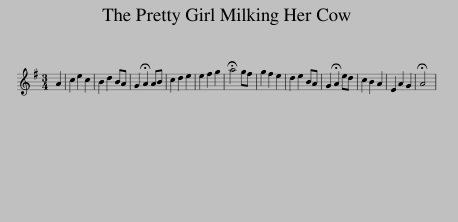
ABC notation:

X:1
L:1/8
M:3/4
I:linebreak $
K:G
V:1 treble
V:1
 A2 | c2 e2 c2 | B2 d2 BA | G2 !fermata!A2 AB | c2 d2 e2 | %5
 e2 f2 g2 | !fermata!a4 gf | g2 f2 e2 | d2 e2 BA | G2 !fermata!A2 ed | %10
 c2 B2 A2 | E2 A2 G2 | !fermata!A4 | %13
